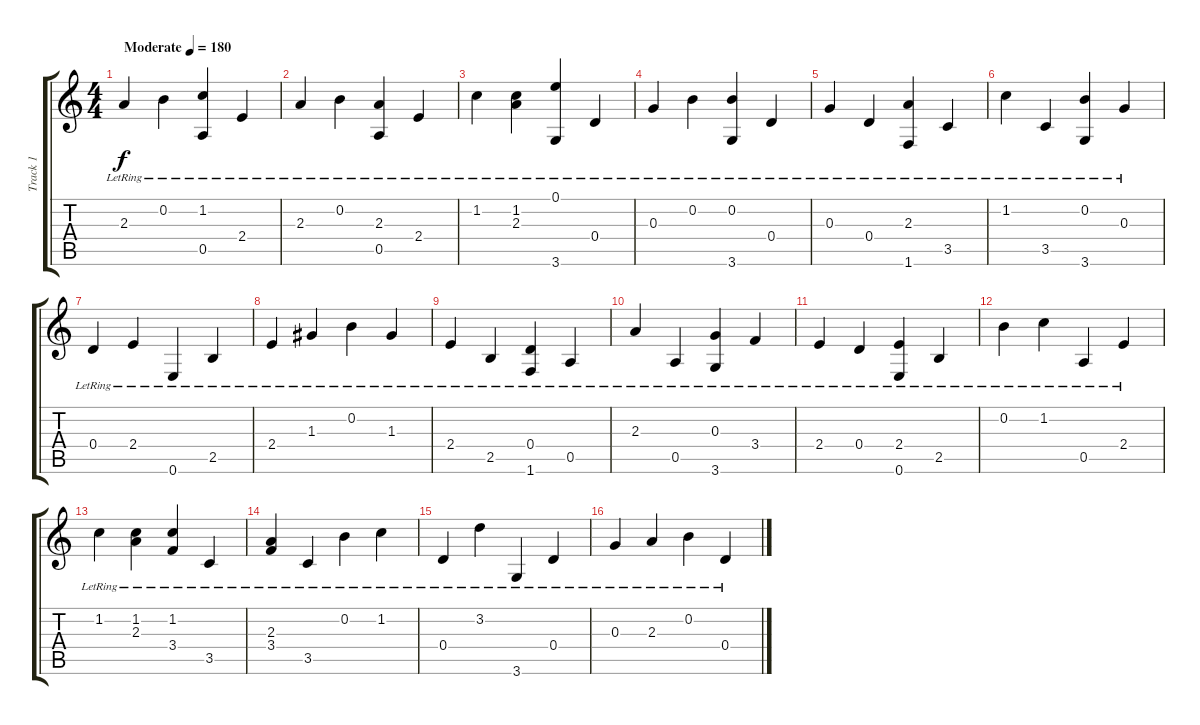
\track ("Track 1" "Track 1") {instrument acousticguitarnylon}
\staff {score tabs}
\tuning (E4 B3 G3 D3 A2 E2) {hide}
\ts (4 4)
\tempo (180 "Moderate")
\clef g2
\ks c
2.3{lr}.4{dy f instrument acousticguitarnylon} 0.2{lr}.4 (1.2{lr} 0.5{lr}).4 2.4{lr}.4 |
2.3{lr}.4 0.2{lr}.4 (2.3{lr} 0.5{lr}).4 2.4{lr}.4 |
1.2{lr}.4 (1.2{lr} 2.3{lr}).4 (0.1{lr} 3.6{lr}).4 0.4{lr}.4 |
0.3{lr}.4 0.2{lr}.4 (0.2{lr} 3.6{lr}).4 0.4{lr}.4 |
0.3{lr}.4 0.4{lr}.4 (2.3{lr} 1.6{lr}).4 3.5{lr}.4 |
1.2{lr}.4 3.5{lr}.4 (0.2{lr} 3.6{lr}).4 0.3{lr}.4 |
0.4{lr}.4 2.4{lr}.4 0.6{lr}.4 2.5{lr}.4 |
2.4{lr}.4 1.3{lr}.4 0.2{lr}.4 1.3{lr}.4 |
2.4{lr}.4 2.5{lr}.4 (0.4{lr} 1.6{lr}).4 0.5{lr}.4 |
2.3{lr}.4 0.5{lr}.4 (0.3{lr} 3.6{lr}).4 3.4{lr}.4 |
2.4{lr}.4 0.4{lr}.4 (2.4{lr} 0.6{lr}).4 2.5{lr}.4 |
0.2{lr}.4 1.2{lr}.4 0.5{lr}.4 2.4{lr}.4 |
1.2{lr}.4 (1.2{lr} 2.3{lr}).4 (1.2{lr} 3.4{lr}).4 3.5{lr}.4 |
(2.3{lr} 3.4{lr}).4 3.5{lr}.4 0.2{lr}.4 1.2{lr}.4 |
0.4{lr}.4 3.2{lr}.4 3.6{lr}.4 0.4{lr}.4 |
0.3{lr}.4 2.3{lr}.4 0.2{lr}.4 0.4{lr}.4
